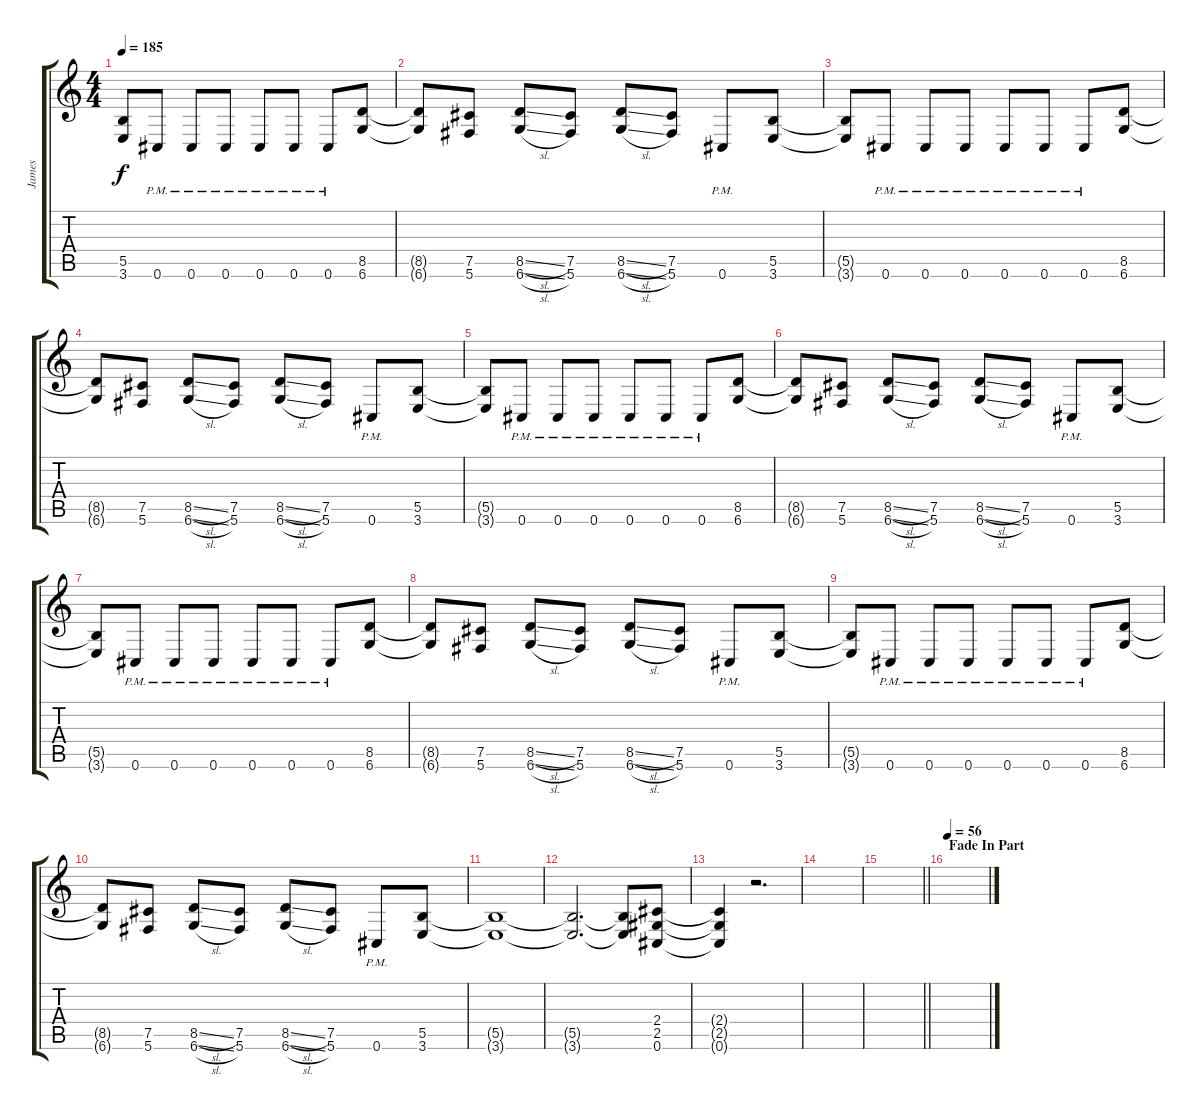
\track ("James" "James") {instrument distortionguitar}
\staff {score tabs}
\tuning (Db4 Ab3 E3 B2 Gb2 Db2) {hide}
\ts (4 4)
\tempo 185
\clef g2
\ks c
(5.5{t} 3.6{t}).8{dy f} 0.6{pm}.8 0.6{pm}.8 0.6{pm}.8 0.6{pm}.8 0.6{pm}.8 0.6{pm}.8 (8.5 6.6).8 |
(8.5{t} 6.6{t}).8 (7.5 5.6).8 (8.5{sl} 6.6{sl}).8 (7.5 5.6).8 (8.5{sl} 6.6{sl}).8 (7.5 5.6).8 0.6{pm}.8 (5.5 3.6).8 |
(5.5{t} 3.6{t}).8 0.6{pm}.8 0.6{pm}.8 0.6{pm}.8 0.6{pm}.8 0.6{pm}.8 0.6{pm}.8 (8.5 6.6).8 |
(8.5{t} 6.6{t}).8 (7.5 5.6).8 (8.5{sl} 6.6{sl}).8 (7.5 5.6).8 (8.5{sl} 6.6{sl}).8 (7.5 5.6).8 0.6{pm}.8 (5.5 3.6).8 |
(5.5{t} 3.6{t}).8 0.6{pm}.8 0.6{pm}.8 0.6{pm}.8 0.6{pm}.8 0.6{pm}.8 0.6{pm}.8 (8.5 6.6).8 |
(8.5{t} 6.6{t}).8 (7.5 5.6).8 (8.5{sl} 6.6{sl}).8 (7.5 5.6).8 (8.5{sl} 6.6{sl}).8 (7.5 5.6).8 0.6{pm}.8 (5.5 3.6).8 |
(5.5{t} 3.6{t}).8 0.6{pm}.8 0.6{pm}.8 0.6{pm}.8 0.6{pm}.8 0.6{pm}.8 0.6{pm}.8 (8.5 6.6).8 |
(8.5{t} 6.6{t}).8 (7.5 5.6).8 (8.5{sl} 6.6{sl}).8 (7.5 5.6).8 (8.5{sl} 6.6{sl}).8 (7.5 5.6).8 0.6{pm}.8 (5.5 3.6).8 |
(5.5{t} 3.6{t}).8 0.6{pm}.8 0.6{pm}.8 0.6{pm}.8 0.6{pm}.8 0.6{pm}.8 0.6{pm}.8 (8.5 6.6).8 |
(8.5{t} 6.6{t}).8 (7.5 5.6).8 (8.5{sl} 6.6{sl}).8 (7.5 5.6).8 (8.5{sl} 6.6{sl}).8 (7.5 5.6).8 0.6{pm}.8 (5.5 3.6).8 |
(5.5{t} 3.6{t}).1 |
(5.5{t} 3.6{t}).2{d} (5.5{t} 3.6{t}).8 (2.4 2.5 0.6).8 |
(2.4{t} 2.5{t} 0.6{t}).4 r.2{d} |
|
\barLineRight lightlight
|
\section ("" "Fade In Part")
\tempo 56
